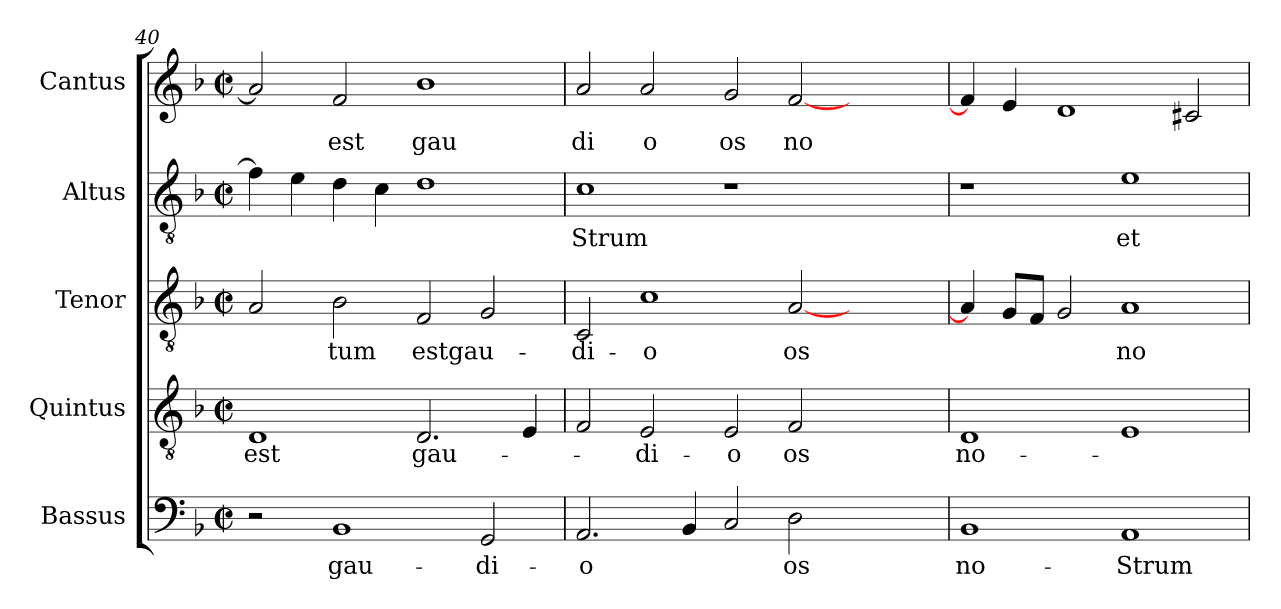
**kern	**text	**kern	**text	**kern	**text	**kern	**text	**kern	**text
*part5	*part5	*part4	*part4	*part3	*part3	*part2	*part2	*part1	*part1
*staff5	*staff5	*staff4	*staff4	*staff3	*staff3	*staff2	*staff2	*staff1	*staff1
*I"Bassus	*	*I"Quintus	*	*I"Tenor	*	*I"Altus	*	*I"Cantus	*
*clefF4	*	*clefGv2	*	*clefGv2	*	*clefGv2	*	*clefG2	*
*k[b-]	*	*k[b-]	*	*k[b-]	*	*k[b-]	*	*k[b-]	*
*F:	*	*F:	*	*F:	*	*F:	*	*F:	*
*M2/2	*	*M2/2	*	*M2/2	*	*M2/2	*	*M2/2	*
*met(c|)	*	*met(c|)	*	*met(c|)	*	*met(c|)	*	*met(c|)	*
=40	=40	=40	=40	=40	=40	=40	=40	=40	=40
!	!	!	!LO:LY:b:cj	!	!	!	!	!	!
2r	.	1D	est	2A/	.	4f\]	.	2a/]	.
.	.	.	.	.	.	4e\	.	.	.
!	!LO:LY:b:cj	!	!	!	!LO:LY:b:cj	!	!	!	!LO:LY:b:cj
1BB-	gau-	.	.	2B-\	-tum	4d\	.	2f/	est
.	.	.	.	.	.	4c\	.	.	.
!	!	!	!LO:LY:b	!	!LO:LY:b	!	!	!	!LO:LY:b:cj
.	.	2.D/	gau-	2F/	estgau-	1d	.	1b-	gau
!	!LO:LY:b:cj	!	!	!	!	!	!	!	!
2GG/	-di-	.	.	2G/	.	.	.	.	.
.	.	4E/	.	.	.	.	.	.	.
=41	=41	=41	=41	=41	=41	=41	=41	=41	=41
!	!LO:LY:b:cj	!	!	!	!LO:LY:b:cj	!	!LO:LY:b:cj	!	!LO:LY:b:cj
2.AA/	-o	2F/	.	2C/	-di-	1c	-Strum	2a/	di
!	!	!	!LO:LY:b:cj	!	!LO:LY:b:cj	!	!	!	!LO:LY:b:cj
.	.	2E/	-di-	1c	-o	.	.	2a/	o
4BB-/	.	.	.	.	.	.	.	.	.
!	!	!	!LO:LY:b:cj	!	!	!LO:N:vis=1	!	!	!LO:LY:b:cj
2C/	.	2E/	-o	.	.	0r	.	2g/	os
!	!LO:LY:b:cj	!	!LO:LY:b:cj	!	!LO:LY:b:cj	!	!	!	!LO:LY:b:cj
2D\	os	2F/	os	[<2A/	os	.	.	[<2f/	no
1ryy	.	1ryy	.	1ryy	.	.	.	1ryy	.
=42	=42	=42	=42	=42	=42	=42	=42	=42	=42
!	!LO:LY:b:cj	!	!LO:LY:b:cj	!	!	!	!	!	!
1BB-	no-	1D	no-	4A/]	.	1r	.	4f/]	.
.	.	.	.	8G/L	.	.	.	4e/	.
.	.	.	.	8F/J	.	.	.	.	.
.	.	.	.	2G/	.	.	.	1d	.
!	!LO:LY:b:cj	!	!	!	!LO:LY:b:cj	!	!LO:LY:b:cj	!	!
1AA	-Strum	1E	.	1A	no-	1e	et	.	.
.	.	.	.	.	.	.	.	2c#/	.
=	=	=	=	=	=	=	=	=	=
*-	*-	*-	*-	*-	*-	*-	*-	*-	*-
